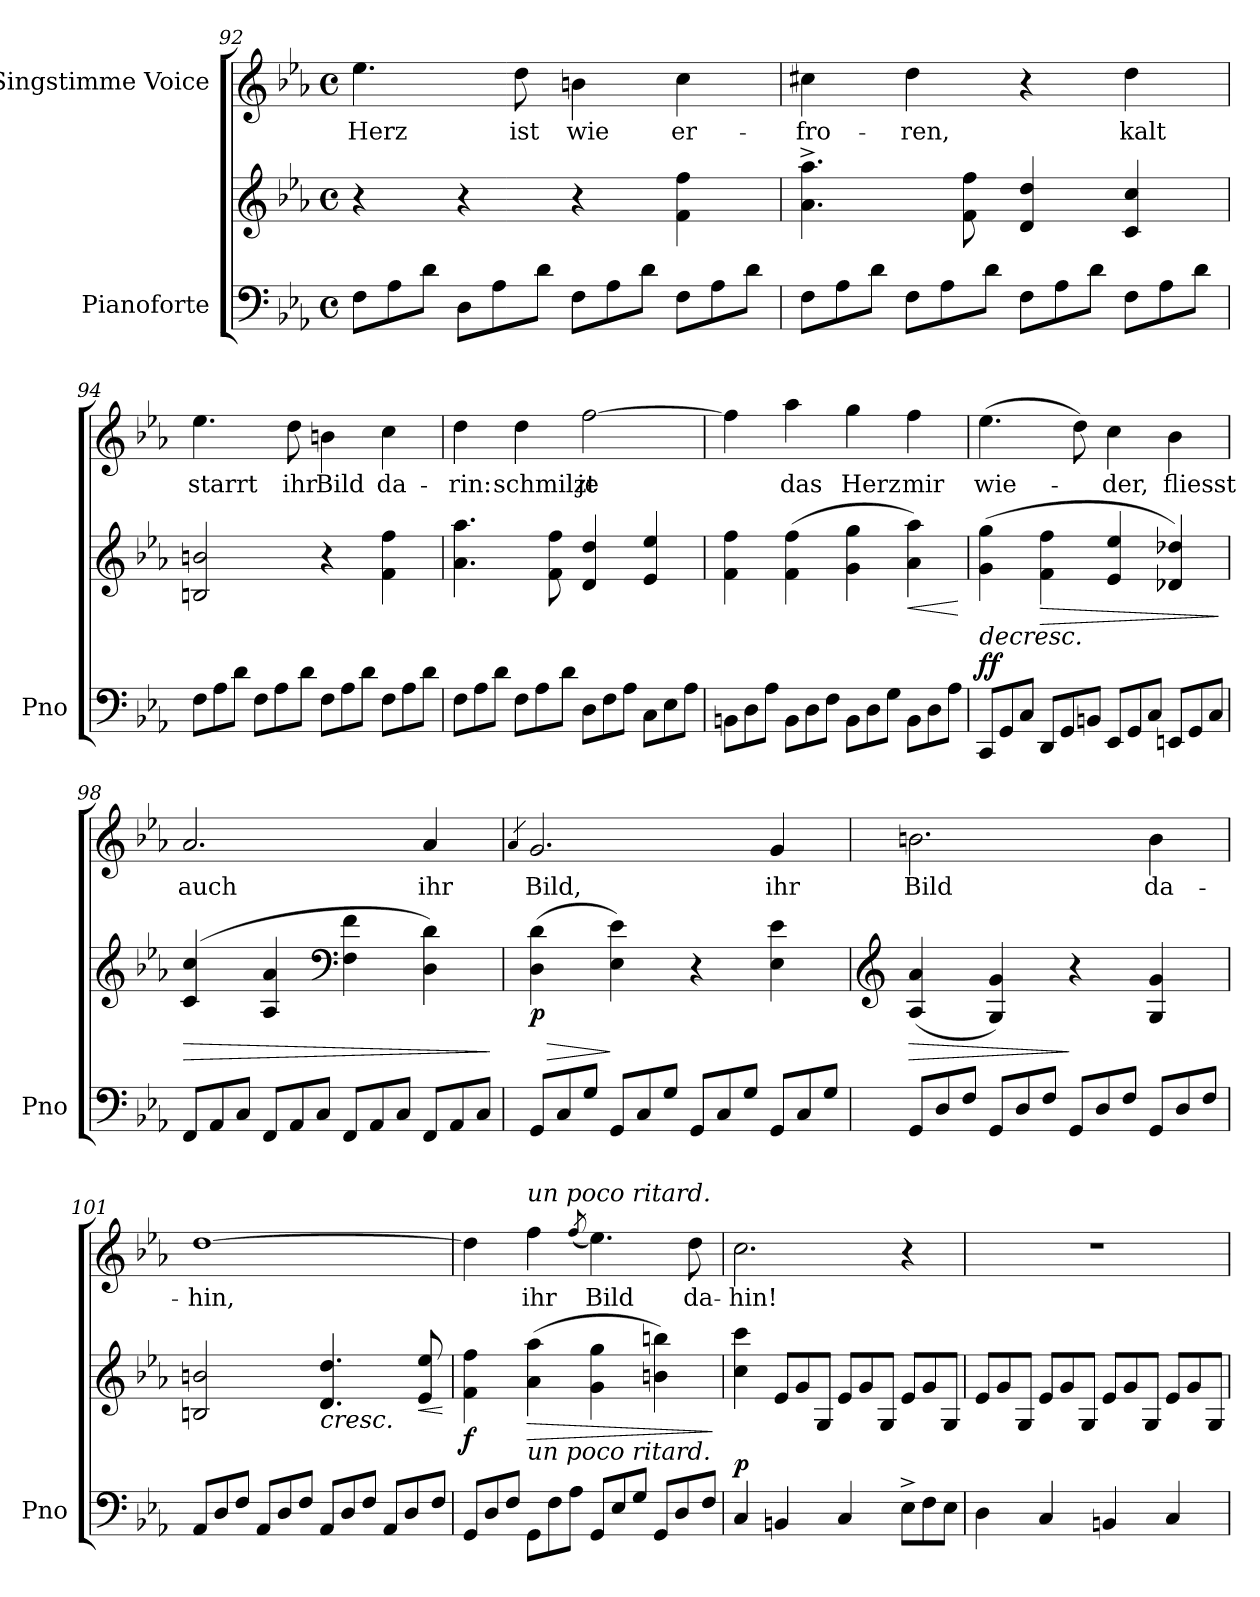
**kern	**kern	**dynam	**kern	**text
*part2	*part2	*part2	*part1	*part1
*staff3	*staff2	*staff2/3	*staff1	*staff1
*I"Pianoforte	*	*	*I"Singstimme Voice	*
*I'Pno	*	*	*	*
!!LO:PB:g=z
*clefF4	*clefG2	*	*clefG2	*
*k[b-e-a-]	*k[b-e-a-]	*	*k[b-e-a-]	*
*M4/4	*M4/4	*	*M4/4	*
*met(c)	*met(c)	*	*met(c)	*
*Xtuplet	*	*	*	*
=92	=92	=92	=92	=92
!	!	!	!	!LO:LY:b
12F\L	4r	.	4.ee-\	Herz
12A-\	.	.	.	.
12d\J	.	.	.	.
12D\L	4r	.	.	.
12A-\	.	.	.	.
!	!	!	!	!LO:LY:b
.	.	.	8dd\	ist
12d\J	.	.	.	.
!	!	!	!	!LO:LY:b
12F\L	4r	.	4bn\	wie
12A-\	.	.	.	.
12d\J	.	.	.	.
!	!	!	!	!LO:LY:b
12F\L	4f\ 4ff\	.	4cc\	er-
12A-\	.	.	.	.
12d\J	.	.	.	.
=93	=93	=93	=93	=93
!	!	!	!	!LO:LY:b
12F\L	4.a-\^ 4.aa-\^	.	4cc#X\	-fro-
12A-\	.	.	.	.
12d\J	.	.	.	.
!	!	!	!	!LO:LY:b
12F\L	.	.	4dd\	-ren,
12A-\	.	.	.	.
.	8f\ 8ff\	.	.	.
12d\J	.	.	.	.
12F\L	4d/ 4dd/	.	4r	.
12A-\	.	.	.	.
12d\J	.	.	.	.
!	!	!	!	!LO:LY:b
12F\L	4c/ 4cc/	.	4dd\	kalt
12A-\	.	.	.	.
12d\J	.	.	.	.
=94	=94	=94	=94	=94
!	!	!	!	!LO:LY:b
12F\L	2Bn/ 2bn/	.	4.ee-\	starrt
12A-\	.	.	.	.
12d\J	.	.	.	.
12F\L	.	.	.	.
12A-\	.	.	.	.
!	!	!	!	!LO:LY:b
.	.	.	8dd\	ihr
12d\J	.	.	.	.
!	!	!	!	!LO:LY:b
12F\L	4r	.	4bn\	Bild
12A-\	.	.	.	.
12d\J	.	.	.	.
!	!	!	!	!LO:LY:b
12F\L	4f\ 4ff\	.	4cc\	da-
12A-\	.	.	.	.
12d\J	.	.	.	.
!!LO:LB:g=z
=95	=95	=95	=95	=95
!	!	!	!	!LO:LY:b
12F\L	4.a-\ 4.aa-\	.	4dd\	-rin:
12A-\	.	.	.	.
12d\J	.	.	.	.
!	!	!	!	!LO:LY:b
12F\L	.	.	4dd\	schmilzt
12A-\	.	.	.	.
.	8f\ 8ff\	.	.	.
12d\J	.	.	.	.
!	!	!	!	!LO:LY:b
12D\L	4d/ 4dd/	.	[2ff\	je
12F\	.	.	.	.
12A-\J	.	.	.	.
12C\L	4e-/ 4ee-/	.	.	.
12E-\	.	.	.	.
12A-\J	.	.	.	.
=96	=96	=96	=96	=96
12BBn\L	4f\ 4ff\	.	4ff\]	.
12D\	.	.	.	.
12A-\J	.	.	.	.
!	!	!	!	!LO:LY:b
12BB\L	(>4f\ 4ff\	.	4aa-\	das
12D\	.	.	.	.
12F\J	.	.	.	.
!	!	!	!	!LO:LY:b
12BB\L	4g\ 4gg\	.	4gg\	Herz
12D\	.	.	.	.
12G\J	.	.	.	.
!	!	!LO:HP:b	!	!LO:LY:b
12BB\L	4a-\ 4aa-\)	<	4ff\	mir
12D\	.	.	.	.
12A-\J	.	.	.	.
.	.	[	.	.
=97	=97	=97	=97	=97
!	!	!LO:HP:b	!	!LO:LY:b
!	!	!LO:DY:n=1:a=2	!	!
12CC/L	(>4g\ 4gg\	> ff	(>4.ee-\	wie-
12GG/	.	.	.	.
12C/J	.	.	.	.
!	!	!LO:HP:b	!	!
12DD/L	4f\ 4ff\	>	.	.
12GG/	.	.	.	.
.	.	.	8dd\)	.
12BBn/J	.	.	.	.
!	!	!	!	!LO:LY:b
12EE-/L	4e-/ 4ee-/	.	4cc\	-der,
12GG/	.	.	.	.
12C/J	.	.	.	.
!	!	!	!	!LO:LY:b
12EEn/L	4d-X/ 4dd-X/)	.	4b-\	fliesst
12GG/	.	.	.	.
12C/J	.	.	.	.
.	.	] ]	.	.
!!LO:LB:g=z
=98	=98	=98	=98	=98
!	!	!LO:HP:b	!	!LO:LY:b
12FF/L	(>4c/ 4cc/	>	2.a-/	auch
12AA-/	.	.	.	.
12C/J	.	.	.	.
12FF/L	4A-/ 4a-/	.	.	.
12AA-/	.	.	.	.
12C/J	.	.	.	.
*	*clefF4	*	*	*
12FF/L	4F\ 4f\	.	.	.
12AA-/	.	.	.	.
12C/J	.	.	.	.
!	!	!	!	!LO:LY:b
12FF/L	4D\ 4d\)	.	4a-/	ihr
12AA-/	.	.	.	.
12C/J	.	.	.	.
.	.	]	.	.
=99	=99	=99	=99	=99
.	.	.	4qa-/	.
!	!	!LO:HP:b	!	!LO:LY:b
!	!	!LO:DY:n=1:b	!	!
12GG/L	(>4D\ 4d\	> p	2.g/	Bild,
12C/	.	.	.	.
12G/J	.	.	.	.
12GG/L	4E-\ 4e-\)	]	.	.
12C/	.	.	.	.
12G/J	.	.	.	.
12GG/L	4r	.	.	.
12C/	.	.	.	.
12G/J	.	.	.	.
!	!	!	!	!LO:LY:b
12GG/L	4E-\ 4e-\	.	4g/	ihr
12C/	.	.	.	.
12G/J	.	.	.	.
=100	=100	=100	=100	=100
*	*clefG2	*	*	*
!	!	!LO:HP:b	!	!LO:LY:b
12GG/L	(<4A-/ 4a-/	>	2.bn\	Bild
12D/	.	.	.	.
12F/J	.	.	.	.
12GG/L	4G/ 4g/)	.	.	.
12D/	.	.	.	.
12F/J	.	.	.	.
12GG/L	4r	]	.	.
12D/	.	.	.	.
12F/J	.	.	.	.
!	!	!	!	!LO:LY:b
12GG/L	4G/ 4g/	.	4b\	da-
12D/	.	.	.	.
12F/J	.	.	.	.
=101	=101	=101	=101	=101
!	!	!	!	!LO:LY:b
12AA-/L	2Bn/ 2bn/	.	[1dd	-hin,
12D/	.	.	.	.
12F/J	.	.	.	.
12AA-/L	.	.	.	.
12D/	.	.	.	.
12F/J	.	.	.	.
!	!	!LO:HP:b	!	!
12AA-/L	4.d/ 4.dd/	<	.	.
12D/	.	.	.	.
12F/J	.	.	.	.
12AA-/L	.	.	.	.
12D/	.	.	.	.
!	!	!LO:HP:b	!	!
.	8e-/ 8ee-/	<	.	.
12F/J	.	.	.	.
.	.	[ [	.	.
!!LO:LB:g=z
=102	=102	=102	=102	=102
!	!	!LO:DY:b	!	!
12GG/L	4f\ 4ff\	f	4dd\]	.
12D/	.	.	.	.
12F/J	.	.	.	.
!	!	!	!LO:TX:a:i:t=un poco ritard.	!
!	!LO:TX:b:i:t=un poco ritard.	!	!	!
!	!	!LO:HP:b	!	!LO:LY:b
12GG\L	(>4a-\ 4aa-\	>	4ff\	ihr
12F\	.	.	.	.
12A-\J	.	.	.	.
.	.	.	(<8qff/	.
!	!	!	!	!LO:LY:b
12GG/L	4g\ 4gg\	.	4.ee-\)	Bild
12E-/	.	.	.	.
12G/J	.	.	.	.
12GG/L	4bn\ 4bbn\)	.	.	.
12D/	.	.	.	.
!	!	!	!	!LO:LY:b
.	.	.	8dd\	da-
12F/J	.	.	.	.
.	.	]	.	.
=103	=103	=103	=103	=103
!	!	!LO:DY:a=2	!	!LO:LY:b
4C/	4cc\ 4ccc\	p	2.cc\	-hin!
*	*Xtuplet	*	*	*
4BBn/	12e-/L	.	.	.
.	12g/	.	.	.
.	12G/J	.	.	.
4C/	12e-/L	.	.	.
.	12g/	.	.	.
.	12G/J	.	.	.
12E-^\L	12e-/L	.	4r	.
12F\	12g/	.	.	.
12E-\J	12G/J	.	.	.
=104	=104	=104	=104	=104
4D\	12e-/L	.	1r	.
.	12g/	.	.	.
.	12G/J	.	.	.
4C/	12e-/L	.	.	.
.	12g/	.	.	.
.	12G/J	.	.	.
4BBn/	12e-/L	.	.	.
.	12g/	.	.	.
.	12G/J	.	.	.
4C/	12e-/L	.	.	.
.	12g/	.	.	.
.	12G/J	.	.	.
=	=	=	=	=
*-	*-	*-	*-	*-
